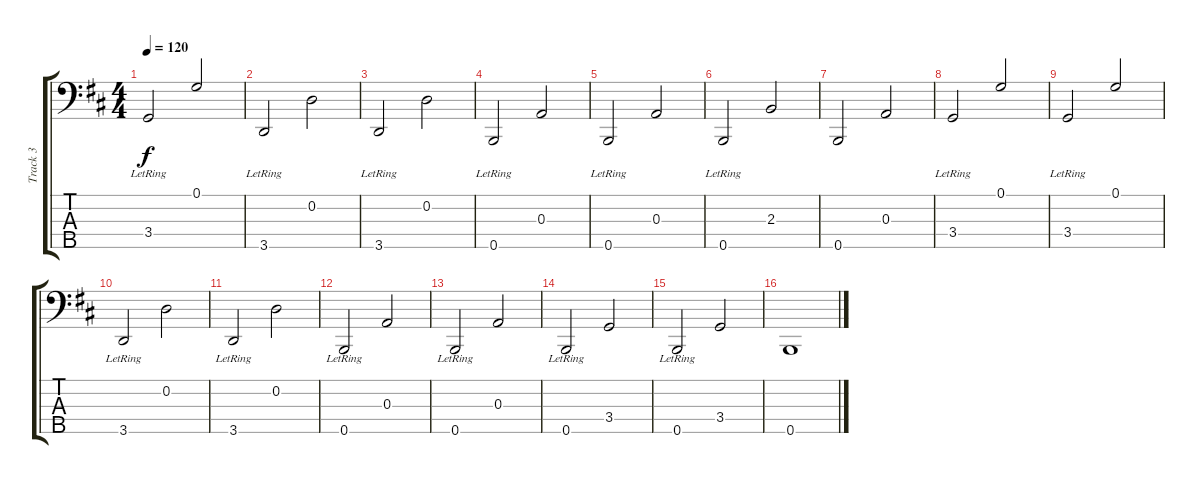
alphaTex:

\track ("Track 3" "Track 3") {instrument electricbassfinger}
\staff {score tabs}
\tuning (G2 D2 A1 E1 B0) {hide}
\ts (4 4)
\tempo 120
\clef f4
\ks d
3.4{lr}.2{dy f} 0.1.2{beam Up} |
3.5{lr}.2 0.2.2 |
3.5{lr}.2 0.2.2 |
0.5{lr}.2 0.3.2 |
0.5{lr}.2 0.3.2 |
0.5{lr}.2 2.3.2 |
0.5.2 0.3.2 |
3.4{lr}.2 0.1.2{beam Up} |
3.4{lr}.2 0.1.2{beam Up} |
3.5{lr}.2 0.2.2 |
3.5{lr}.2 0.2.2 |
0.5{lr}.2 0.3.2 |
0.5{lr}.2 0.3.2 |
0.5{lr}.2 3.4.2 |
0.5{lr}.2 3.4.2 |
0.5.1
